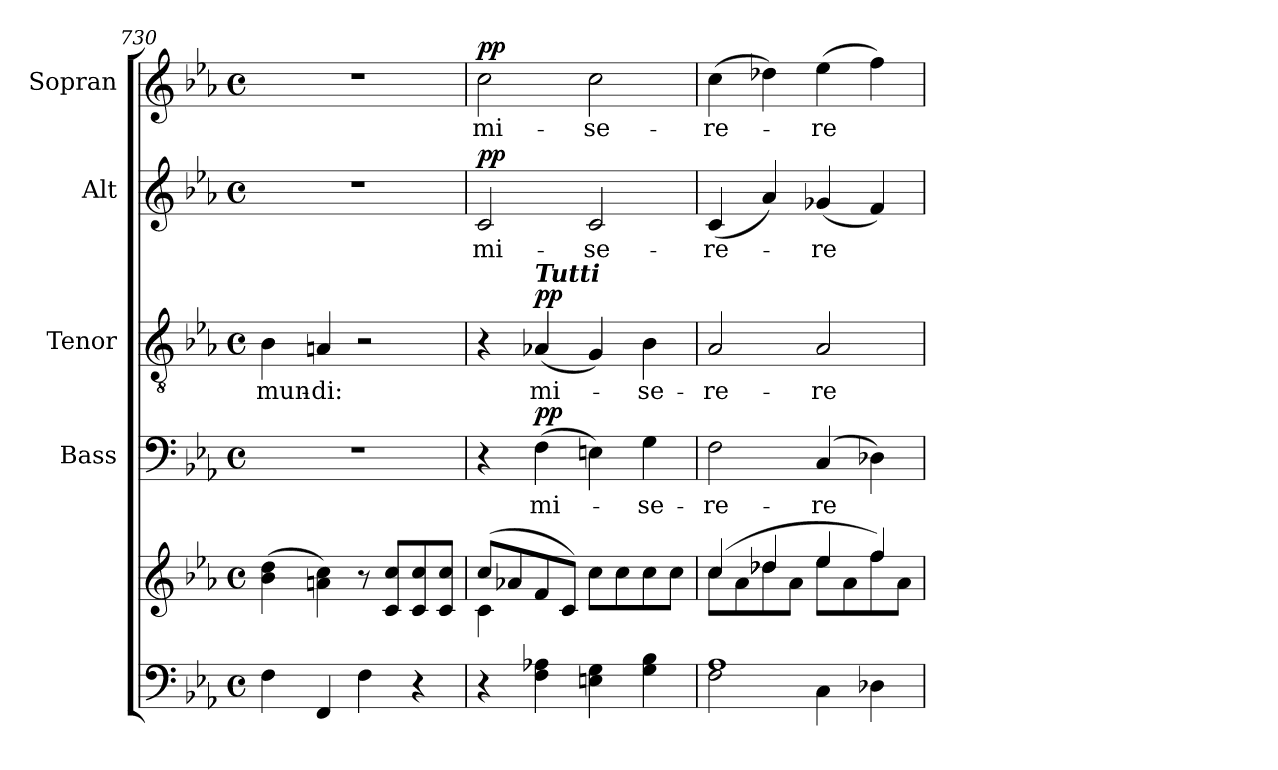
**kern	**kern	**kern	**text	**dynam	**kern	**text	**dynam	**kern	**text	**dynam	**kern	**text	**dynam
*part5	*part5	*part4	*part4	*part4	*part3	*part3	*part3	*part2	*part2	*part2	*part1	*part1	*part1
*staff6	*staff5	*staff4	*staff4	*staff4	*staff3	*staff3	*staff3	*staff2	*staff2	*staff2	*staff1	*staff1	*staff1
*	*	*I"Bass	*	*	*I"Tenor	*	*	*I"Alt	*	*	*I"Sopran	*	*
*	*	*I'B.	*	*	*I'T.	*	*	*I'A.	*	*	*I'S.	*	*
!!LO:PB:g=z
*clefF4	*clefG2	*clefF4	*	*	*clefGv2	*	*	*clefG2	*	*	*clefG2	*	*
*k[b-e-a-]	*k[b-e-a-]	*k[b-e-a-]	*	*	*k[b-e-a-]	*	*	*k[b-e-a-]	*	*	*k[b-e-a-]	*	*
*E-:	*E-:	*E-:	*	*	*E-:	*	*	*E-:	*	*	*E-:	*	*
*M4/4	*M4/4	*M4/4	*	*	*M4/4	*	*	*M4/4	*	*	*M4/4	*	*
*met(c)	*met(c)	*met(c)	*	*	*met(c)	*	*	*met(c)	*	*	*met(c)	*	*
=730	=730	=730	=730	=730	=730	=730	=730	=730	=730	=730	=730	=730	=730
!	!	!	!	!	!	!LO:LY:b	!	!	!	!	!	!	!
4F\	(>4b-\ 4dd\	1r	.	.	4B-\	mun-	.	1r	.	.	1r	.	.
!	!	!	!	!	!	!LO:LY:b	!	!	!	!	!	!	!
4FF/	4an\ 4cc\)	.	.	.	4An/	-di:	.	.	.	.	.	.	.
4F\	8r	.	.	.	2r	.	.	.	.	.	.	.	.
.	8c/ 8cc/L	.	.	.	.	.	.	.	.	.	.	.	.
4r	8c/ 8cc/	.	.	.	.	.	.	.	.	.	.	.	.
.	8c/ 8cc/J	.	.	.	.	.	.	.	.	.	.	.	.
=731	=731	=731	=731	=731	=731	=731	=731	=731	=731	=731	=731	=731	=731
*	*^	*	*	*	*	*	*	*	*	*	*	*	*
!	!	!	!	!	!	!	!	!	!	!LO:LY:b	!LO:DY:a	!	!LO:LY:b	!LO:DY:a
4r	(>8cc/L	4c\	4r	.	.	4r	.	.	2c/	mi-	pp	2cc\	mi-	pp
.	8a-X/	.	.	.	.	.	.	.	.	.	.	.	.	.
!	!	!	!	!	!	!LO:TX:a:Bi:t=Tutti	!	!	!	!	!	!	!	!
!	!	!	!	!LO:LY:b	!LO:DY:a	!	!LO:LY:b	!LO:DY:a	!	!	!	!	!	!
4F\ 4A-X\	8f/	2.ryy	(>4F\	mi-	pp	(<4A-X/	mi-	pp	.	.	.	.	.	.
.	8c/J)	.	.	.	.	.	.	.	.	.	.	.	.	.
!	!	!	!	!	!	!	!	!	!	!LO:LY:b	!	!	!LO:LY:b	!
4En\ 4G\	8cc\L	.	4En\)	.	.	4G/)	.	.	2c/	-se-	.	2cc\	-se-	.
.	8cc\	.	.	.	.	.	.	.	.	.	.	.	.	.
!	!	!	!	!LO:LY:b	!	!	!LO:LY:b	!	!	!	!	!	!	!
4G\ 4B-\	8cc\	.	4G\	-se-	.	4B-\	-se-	.	.	.	.	.	.	.
.	8cc\J	.	.	.	.	.	.	.	.	.	.	.	.	.
=732	=732	=732	=732	=732	=732	=732	=732	=732	=732	=732	=732	=732	=732	=732
*^	*	*	*	*	*	*	*	*	*	*	*	*	*	*
!	!	!	!	!	!LO:LY:b	!	!	!LO:LY:b	!	!	!LO:LY:b	!	!	!LO:LY:b	!
1A-	2F\	(4cc/	8cc\L	2F\	-re-	.	2A-/	-re-	.	(<4c/	-re-	.	(>4cc\	-re-	.
.	.	.	8a-\	.	.	.	.	.	.	.	.	.	.	.	.
.	.	4dd-X/	8dd-\	.	.	.	.	.	.	4a-/)	.	.	4dd-X\)	.	.
.	.	.	8a-\J	.	.	.	.	.	.	.	.	.	.	.	.
!	!	!	!	!	!LO:LY:b	!	!	!LO:LY:b	!	!	!LO:LY:b	!	!	!LO:LY:b	!
.	4C\	4ee-/	8ee-\L	(4C/	-re	.	2A-/	-re	.	(<4g-X/	-re	.	(>4ee-\	-re	.
.	.	.	8a-\	.	.	.	.	.	.	.	.	.	.	.	.
.	4D-X\	4ff/)	8ff\	4D-X\)	.	.	.	.	.	4f/)	.	.	4ff\)	.	.
.	.	.	8a-\J	.	.	.	.	.	.	.	.	.	.	.	.
*v	*v	*	*	*	*	*	*	*	*	*	*	*	*	*	*
*	*v	*v	*	*	*	*	*	*	*	*	*	*	*	*
=	=	=	=	=	=	=	=	=	=	=	=	=	=
*-	*-	*-	*-	*-	*-	*-	*-	*-	*-	*-	*-	*-	*-
